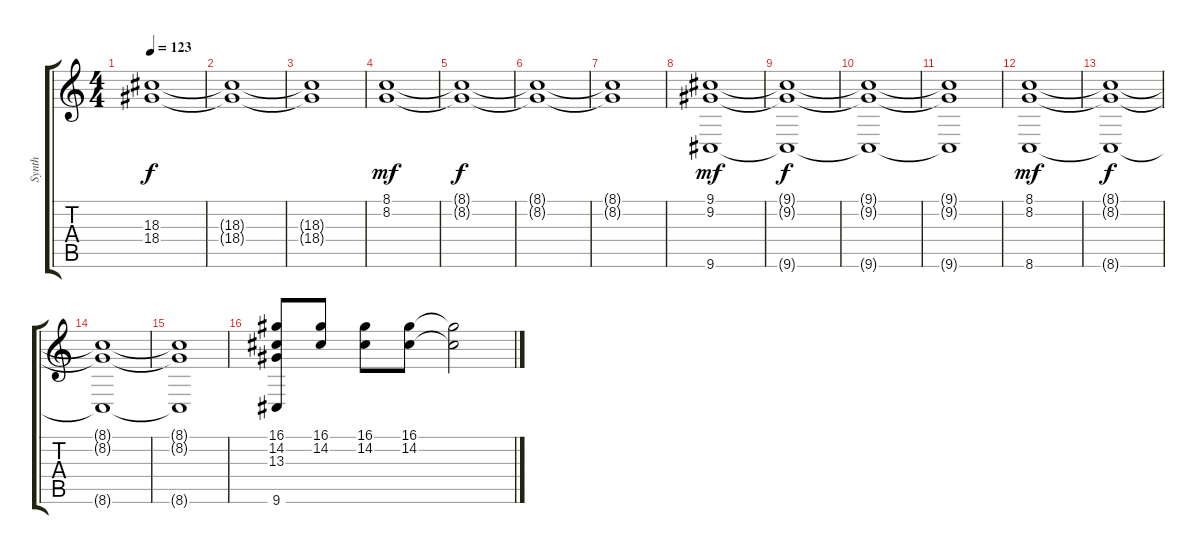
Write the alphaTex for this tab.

\track ("Synth" "Synth") {instrument pad3polysynth}
\staff {score tabs}
\tuning (E4 B3 G3 D3 A2 E2) {hide}
\ts (4 4)
\tempo 123
\clef g2
\ks c
(18.3{t} 18.4{t}).1{dy f} |
(18.3{t} 18.4{t}).1 |
(18.3{t} 18.4{t}).1 |
(8.1 8.2).1{dy mf} |
(8.1{t} 8.2{t}).1{dy f} |
(8.1{t} 8.2{t}).1 |
(8.1{t} 8.2{t}).1 |
(9.1 9.2 9.6).1{dy mf} |
(9.1{t} 9.2{t} 9.6{t}).1{dy f} |
(9.1{t} 9.2{t} 9.6{t}).1 |
(9.1{t} 9.2{t} 9.6{t}).1 |
(8.1 8.2 8.6).1{dy mf} |
(8.1{t} 8.2{t} 8.6{t}).1{dy f} |
(8.1{t} 8.2{t} 8.6{t}).1 |
(8.1{t} 8.2{t} 8.6{t}).1 |
(16.1 14.2 13.3 9.6).8 (16.1 14.2).8 (16.1 14.2).8 (16.1 14.2).8 (16.1{t} 14.2{t}).2
